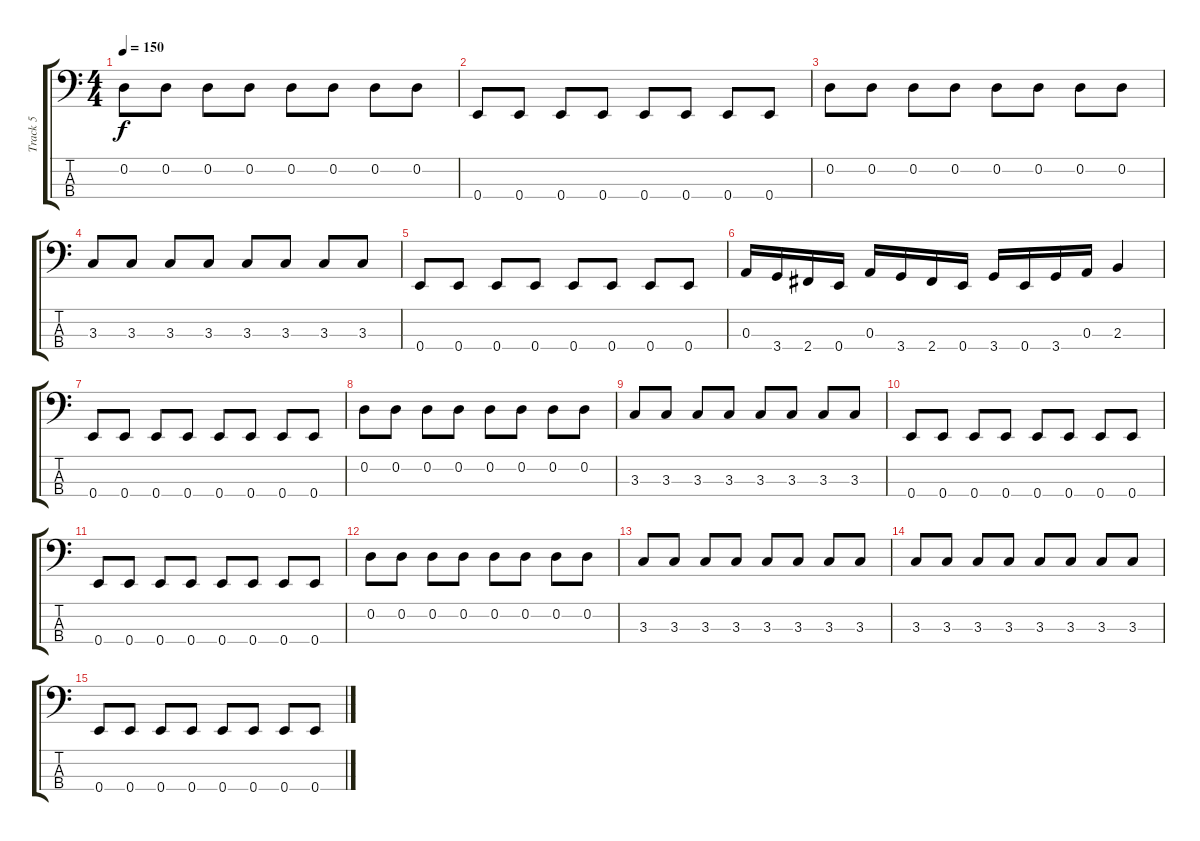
\track ("Track 5" "Track 5") {instrument electricbassfinger}
\staff {score tabs}
\tuning (G2 D2 A1 E1) {hide}
\ts (4 4)
\tempo 150
\clef f4
\ks c
0.2.8{dy f} 0.2.8 0.2.8 0.2.8 0.2.8 0.2.8 0.2.8 0.2.8 |
0.4.8 0.4.8 0.4.8 0.4.8 0.4.8 0.4.8 0.4.8 0.4.8 |
0.2.8 0.2.8 0.2.8 0.2.8 0.2.8 0.2.8 0.2.8 0.2.8 |
3.3.8 3.3.8 3.3.8 3.3.8 3.3.8 3.3.8 3.3.8 3.3.8 |
0.4.8 0.4.8 0.4.8 0.4.8 0.4.8 0.4.8 0.4.8 0.4.8 |
0.3.16 3.4.16 2.4.16 0.4.16 0.3.16 3.4.16 2.4.16 0.4.16 3.4.16 0.4.16 3.4.16 0.3.16 2.3.4 |
0.4.8 0.4.8 0.4.8 0.4.8 0.4.8 0.4.8 0.4.8 0.4.8 |
0.2.8 0.2.8 0.2.8 0.2.8 0.2.8 0.2.8 0.2.8 0.2.8 |
3.3.8 3.3.8 3.3.8 3.3.8 3.3.8 3.3.8 3.3.8 3.3.8 |
0.4.8 0.4.8 0.4.8 0.4.8 0.4.8 0.4.8 0.4.8 0.4.8 |
0.4.8 0.4.8 0.4.8 0.4.8 0.4.8 0.4.8 0.4.8 0.4.8 |
0.2.8 0.2.8 0.2.8 0.2.8 0.2.8 0.2.8 0.2.8 0.2.8 |
3.3.8 3.3.8 3.3.8 3.3.8 3.3.8 3.3.8 3.3.8 3.3.8 |
3.3.8 3.3.8 3.3.8 3.3.8 3.3.8 3.3.8 3.3.8 3.3.8 |
0.4.8 0.4.8 0.4.8 0.4.8 0.4.8 0.4.8 0.4.8 0.4.8
